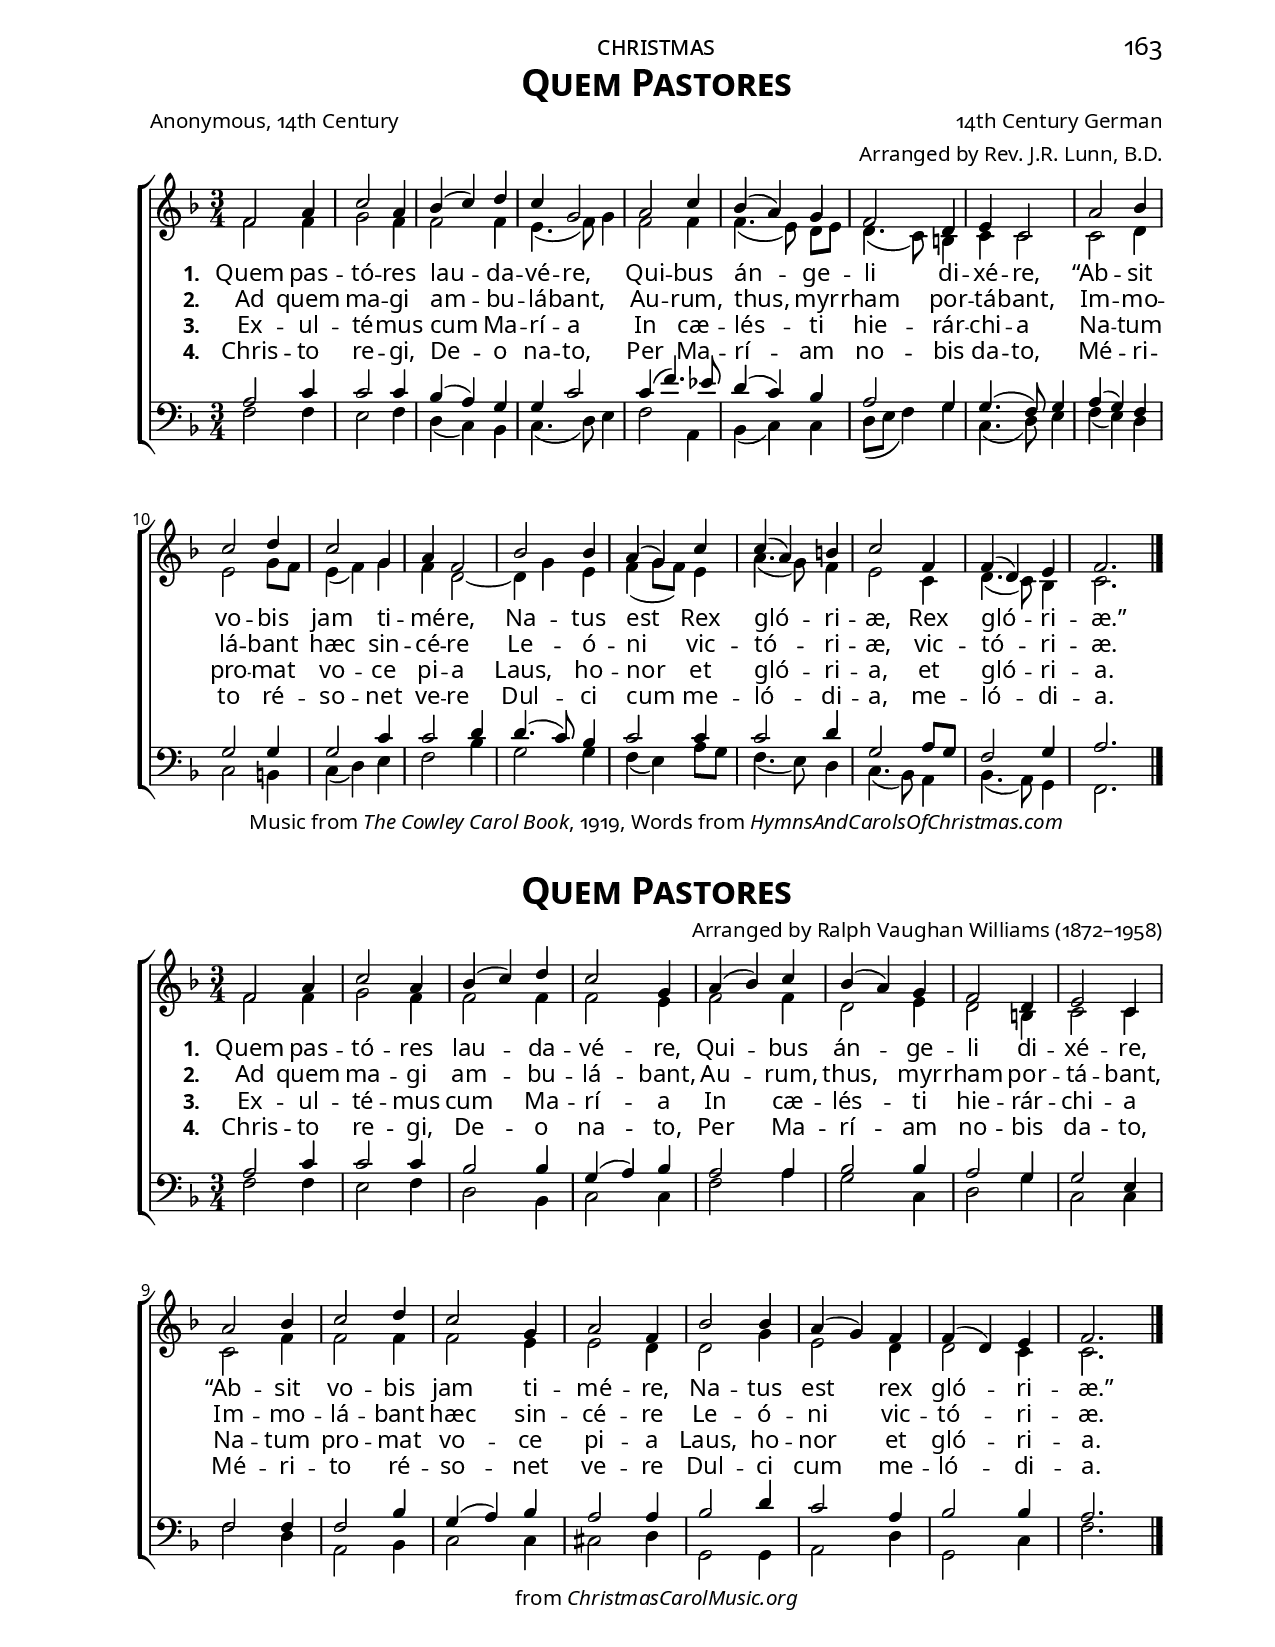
\version "2.24.0"
\include "util.ly"
\header {
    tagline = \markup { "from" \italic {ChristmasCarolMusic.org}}
}
\paper {
  print-all-headers = ##t
  paper-height = 11\in
  paper-width = 8.5\in
  indent = 0\in
  %system-system-spacing = #'((basic-distance . 10) (padding . 0))
  system-system-spacing =
    #'((basic-distance . 0)
       (minimum-distance . 0)
       (padding . -15)
       (stretchability . 100))
  score-markup-spacing =
    #'((basic-distance . 0)
       (minimum-distance . 0)
       (padding . 0)
       (stretchability . 0))
  ragged-last-bottom = ##f
  ragged-bottom = ##f
  two-sided = ##t
  inner-margin = 1\in
  outer-margin = 0.75\in
  top-margin = 0.26\in
  bottom-margin = 0.25\in
  first-page-number = #163
  print-first-page-number = ##t
  headerLine = \markup{\override #'(font-name . "Garamond Premier Pro") \smallCapsOldStyle"christmas"}
  oddHeaderMarkup = \markup\fill-line{
     \override #'(font-name . "Garamond Premier Pro")\abs-fontsize #12.5
     \combine 
        \fill-line{"" \if \should-print-page-number
        \oldStylePageNum""
        }
        \fill-line{\headerLine}
  }
  evenHeaderMarkup = \markup {
     \override #'(font-name . "Garamond Premier Pro")\abs-fontsize #12.5
     \combine
        \if \should-print-page-number
        \oldStylePageNum""
        \fill-line{\headerLine}
  }
}
#(set-global-staff-size 18) \paper{ #(define fonts (make-pango-font-tree "Garamond Premier Pro" "Garamond Premier Pro" "Garamond Premier Pro" (/ 18 20))) }
global = {
  \key f \major
  \time 3/4
  \autoBeamOff
  \override DynamicLineSpanner.staff-padding = #0.0
  \override DynamicLineSpanner.Y-extent = #'(-1 . 1)
}

sopMusic = \relative c' {
  f2 a4 |
  c2 a4 |
  bes( c) d |
  c g2 |
  a2 c4 |
  
  bes( a) g |
  f2 d4 |
  e4 c2 |
  a'2 bes4 |
  c2 d4 |
  
  c2 g4 |
  a4 f2 |
  bes2 bes4 |
  a( g) c |
  c( a) b |
  c2 f,4 |
  f( d) e |
  f2. \bar "|."
}
sopWords = \lyricmode {
  
}

altoMusic = \relative c' {
  f2 f4 |
  g2 f4 |
  f2 f4 |
  e4.( f8) g4 |
  f2 f4 f4.( e8) d[ e] |
  
  d4.( c8) b4 |
  c4 c2 |
  c2 d4 |
  e2 g8[ f] |
  e4( f) g |
  f4 d2~ |
  
  d4 g e |
  f( g8[ f]) e4 |
  a4.( g8) f4 |
  e2 c4 |
  d4.( c8) bes4 |
  c2. \bar "|."
}
altoWords = \lyricmode {
  \dropLyricsIX
  \set stanza = #"1. "
  Quem pas -- tó -- res lau -- da -- vé -- re,
  Qui -- bus án -- ge -- li di -- xé -- re,
  “Ab -- sit vo -- bis jam ti -- mé -- 
  re,
  Na -- \unset associatedVoice
  tus est Rex gló -- ri -- æ,
  Rex gló -- ri -- æ.”
}
altoWordsII = \lyricmode {
  \dropLyricsIX
%\markup\italic
  \set stanza = #"2. "
  Ad quem ma -- gi am -- bu -- lá -- bant,
  Au -- rum, thus, myr -- rham por -- tá -- bant,
  Im -- mo -- lá -- bant hæc sin -- cé -- 
  re
  Le -- \unset associatedVoice
  ó -- ni vic -- tó -- ri -- æ,
  vic -- tó -- ri -- æ.
}
altoWordsIII = \lyricmode {
  \dropLyricsIX
  \set stanza = #"3. "
  Ex -- ul -- té -- mus cum Ma -- rí -- a
  In cæ -- lés -- ti hie -- rár -- chi -- a
  Na -- tum pro -- mat vo -- ce pi -- 
  a
  Laus, \unset associatedVoice
  ho -- nor et gló -- ri -- a,
  et gló -- ri -- a.
}
altoWordsIV = \lyricmode {
  \dropLyricsIX
  \set stanza = #"4. "
  Chris -- to re -- gi, De -- o na -- to,
  Per Ma -- rí -- am no -- bis da -- to,
  Mé -- ri -- to ré -- so -- net ve -- 
  re
  Dul -- \unset associatedVoice
  ci cum me -- ló -- di -- a,
  me -- ló -- di -- a.
}
altoWordsV = \lyricmode {
  \set stanza = #"5. "
  \set ignoreMelismata = ##t
}
altoWordsVI = \lyricmode {
  \set stanza = #"6. "
  \set ignoreMelismata = ##t
}
tenorMusic = \relative c' {
  a2 c4 |
  c2 c4 |
  bes( a) g |
  g c2 |
  c4( f4.) ees8 |
  d4( c) bes |
  
  a2 g4 |
  g4.( f8) g4 |
  a( g) f |
  g2 g4 |
  g2 c4 |
  c2 d4 |
  
  d4.( c8) bes4 |
  c2 c4 |
  c2 d4 |
  g,2 a8[ g] |
  f2 g4 |
  a2. \bar "|."
}
tenorWords = \lyricmode {

}

bassMusic = \relative c {
  f2 f4 |
  e2 f4 |
  d( c) bes |
  c4.( d8) e4 |
  f2 a,4 |
  bes( c) c |
  
  d8([ e] f4) g |
  c,4.( d8) e4 |
  f( e) d |
  c2 b4 |
  c( d) e |
  f2 bes4 |
  
  g2 g4 |
  f( e) a8[ g] |
  f4.( e8) d4 |
  c4.( bes8) a4 |
  bes4.( a8) g4 |
  f2. \bar "|."
}
bassWords = \lyricmode {

}

pianoRH = \relative c' {
  
}
pianoLH = \relative c' {
  
}

\score {
  <<
   \new ChoirStaff <<
    \new Staff = women <<
      \new Voice = "sopranos" { \voiceOne << \global \sopMusic >> }
      \new Voice = "altos" { \voiceTwo << \global \altoMusic >> }
    >>
   \new Staff = men <<
      \clef bass
      \new Voice = "tenors" { \voiceOne << \global \tenorMusic >> }
      \new Voice = "basses" { \voiceTwo << \global \bassMusic >> }
    >>
    \new Lyrics \with { alignAboveContext = #"women" \override VerticalAxisGroup.nonstaff-relatedstaff-spacing = #'((basic-distance . 1))} \lyricsto "sopranos" \sopWords
    \new Lyrics = "altosVI"  \with { alignBelowContext = #"women" } \lyricsto "sopranos" \altoWordsVI
    \new Lyrics = "altosV"  \with { alignBelowContext = #"women" } \lyricsto "sopranos" \altoWordsV
    \new Lyrics = "altosIV"  \with { alignBelowContext = #"women" } \lyricsto "sopranos" \altoWordsIV
    \new Lyrics = "altosIII"  \with { alignBelowContext = #"women" } \lyricsto "sopranos" \altoWordsIII
    \new Lyrics = "altosII"  \with { alignBelowContext = #"women" } \lyricsto "sopranos" \altoWordsII
    \new Lyrics = "altos"  \with { alignBelowContext = #"women" \override VerticalAxisGroup.nonstaff-relatedstaff-spacing = #'((padding . -0.5))} \lyricsto "sopranos" \altoWords
    \new Lyrics \with { alignAboveContext = #"men" \override VerticalAxisGroup.nonstaff-relatedstaff-spacing = #'((basic-distance . 1)) } \lyricsto "tenors" \tenorWords
    \new Lyrics \with { alignBelowContext = #"men" \override VerticalAxisGroup.nonstaff-relatedstaff-spacing = #'((basic-distance . 1)) } \lyricsto "basses" \bassWords
  >>
%    \new PianoStaff << \new Staff { \new Voice { \pianoRH } } \new Staff { \clef "bass" \pianoLH } >>
  >>
  \layout {
  \context {
    \Lyrics
    \override LyricText.font-size = #1.3
  }
    \context {
      \Score
      \override SpacingSpanner.base-shortest-duration = #(ly:make-moment 1/2)
      \override SpacingSpanner.common-shortest-duration = #(ly:make-moment 1/2)
    }
    \context {
      % Remove all empty staves
      % \Staff \RemoveEmptyStaves \override VerticalAxisGroup.remove-first = ##t
    }
    \context {
      \Lyrics
      \override LyricText.X-offset = #center-on-word
    }
  }
  \header {
    title = \markup{\override #'(font-name . "Garamond Premier Pro Semibold"){ \abs-fontsize #18 \smallCapsOldStyle"Quem Pastores"}}
    poet = \markup\oldStyleNum"Anonymous, 14th Century"
    composer = \markup\oldStyleNum"14th Century German"
    arranger = \markup\oldStyleNum"Arranged by Rev. J.R. Lunn, B.D."
  }
}
\markup \fill-line {\center-column{
  \concat{ "Music from " \italic "The Cowley Carol Book" \oldStyleNum", 1919, Words from " \italic "HymnsAndCarolsOfChristmas.com"}}}
\markup\vspace#1



















global = {
  \key f \major
  \time 3/4
  \autoBeamOff
  \override DynamicLineSpanner.staff-padding = #0.0
  \override DynamicLineSpanner.Y-extent = #'(-1 . 1)
}

sopMusic = \relative c' {
  f2 a4 |
  c2 a4 |
  bes( c) d |
  c2 g4 |
  a( bes) c |
  
  bes( a) g |
  f2 d4 |
  e2 c4 |
  a'2 bes4 |
  c2 d4 |
  
  c2 g4 |
  a2 f4 |
  bes2 bes4 |
  a( g) f |
  f( d) e |
  f2. \bar "|."
}
sopWords = \lyricmode {
  
}

altoMusic = \relative c' {
  f2 f4 |
  g2 f4 |
  f2 f4 |
  f2 e4 |
  f2 f4 |
  
  d2 e4 |
  d2 b4 |
  c2 c4 |
  c2 f4 |
  f2 f4 |
  
  f2 e4 |
  e2 d4 |
  d2 g4 |
  e2 d4 |
  d2 c4 |
  c2. \bar "|."
}
altoWords = \lyricmode {
  \dropLyricsIX
  \set stanza = #"1. "
  Quem pas -- tó -- res lau -- da -- vé -- re,
  Qui -- bus án -- ge -- li di -- xé -- re,
  “Ab -- sit vo -- bis jam ti -- mé -- re,
  Na -- tus est rex gló -- ri -- æ.”
}
altoWordsII = \lyricmode {
  \dropLyricsIX
%\markup\italic
  \set stanza = #"2. "
  Ad quem ma -- gi am -- bu -- lá -- bant,
  Au -- rum, thus, myr -- rham por -- tá -- bant,
  Im -- mo -- lá -- bant hæc sin -- cé -- re
  Le -- ó -- ni vic -- tó -- ri -- æ.
}
altoWordsIII = \lyricmode {
  \dropLyricsIX
  \set stanza = #"3. "
  Ex -- ul -- té -- mus cum Ma -- rí -- a
  In cæ -- lés -- ti hie -- rár -- chi -- a
  Na -- tum pro -- mat vo -- ce pi -- a
  Laus, ho -- nor et gló -- ri -- a.
}
altoWordsIV = \lyricmode {
  \dropLyricsIX
  \set stanza = #"4. "
  Chris -- to re -- gi, De -- o na -- to,
  Per Ma -- rí -- am no -- bis da -- to,
  Mé -- ri -- to ré -- so -- net ve -- re
  Dul -- ci cum me -- ló -- di -- a.
}
altoWordsV = \lyricmode {
  \set stanza = #"5. "
  \set ignoreMelismata = ##t
}
altoWordsVI = \lyricmode {
  \set stanza = #"6. "
  \set ignoreMelismata = ##t
}
tenorMusic = \relative c' {
  a2 c4 |
  c2 c4 |
  bes2 bes4 |
  g( a) bes |
  a2 a4 |
  
  bes2 bes4 |
  a2 g4 |
  g2 e4 |
  f2 f4 |
  f2 bes4 |
  
  g( a) bes |
  a2 a4 |
  bes2 d4 |
  c2 a4 |
  bes2 bes4 |
  a2. \bar "|."
}
tenorWords = \lyricmode {

}

bassMusic = \relative c {
  f2 f4 |
  e2 f4 |
  d2 bes4 |
  c2 c4 |
  f2 a4 |
  
  g2 c,4 |
  d2 g4 |
  c,2 c4 |
  f2 d4 |
  a2 bes4 |
  
  c2 c4 |
  cis2 d4 |
  g,2 g4 |
  a2 d4 |
  g,2 c4 |
  f2. \bar "|."
}
bassWords = \lyricmode {

}

pianoRH = \relative c' {
  
}
pianoLH = \relative c' {
  
}

\score {
  <<
   \new ChoirStaff <<
    \new Staff = women <<
      \new Voice = "sopranos" { \voiceOne << \global \sopMusic >> }
      \new Voice = "altos" { \voiceTwo << \global \altoMusic >> }
    >>
    \new Lyrics \with { alignAboveContext = #"women" \override VerticalAxisGroup.nonstaff-relatedstaff-spacing = #'((basic-distance . 1))} \lyricsto "sopranos" \sopWords
    \new Lyrics = "altosVI"  \with { alignBelowContext = #"women" } \lyricsto "altos" \altoWordsVI
    \new Lyrics = "altosV"  \with { alignBelowContext = #"women" } \lyricsto "altos" \altoWordsV
    \new Lyrics = "altosIV"  \with { alignBelowContext = #"women" } \lyricsto "altos" \altoWordsIV
    \new Lyrics = "altosIII"  \with { alignBelowContext = #"women" } \lyricsto "altos" \altoWordsIII
    \new Lyrics = "altosII"  \with { alignBelowContext = #"women" } \lyricsto "altos" \altoWordsII
    \new Lyrics = "altos"  \with { alignBelowContext = #"women" \override VerticalAxisGroup.nonstaff-relatedstaff-spacing = #'((padding . -0.5)) } \lyricsto "altos" \altoWords
   \new Staff = men <<
      \clef bass
      \new Voice = "tenors" { \voiceOne << \global \tenorMusic >> }
      \new Voice = "basses" { \voiceTwo << \global \bassMusic >> }
    >>
    \new Lyrics \with { alignAboveContext = #"men" \override VerticalAxisGroup.nonstaff-relatedstaff-spacing = #'((basic-distance . 1)) } \lyricsto "tenors" \tenorWords
    \new Lyrics \with { alignBelowContext = #"men" \override VerticalAxisGroup.nonstaff-relatedstaff-spacing = #'((basic-distance . 1)) } \lyricsto "basses" \bassWords
  >>
%    \new PianoStaff << \new Staff { \new Voice { \pianoRH } } \new Staff { \clef "bass" \pianoLH } >>
  >>
  \layout {
  \context {
    \Lyrics
    \override LyricText.font-size = #1.3
  }
    \context {
      \Score
      %\override SpacingSpanner.base-shortest-duration = #(ly:make-moment 1/8)
      %\override SpacingSpanner.common-shortest-duration = #(ly:make-moment 1/4)
    }
    \context {
      % Remove all empty staves
      % \Staff \RemoveEmptyStaves \override VerticalAxisGroup.remove-first = ##t
    }
    \context {
      \Lyrics
      \override LyricText.X-offset = #center-on-word
    }
  }
  \header {
    title = \markup{\override #'(font-name . "Garamond Premier Pro Semibold"){ \abs-fontsize #18 \smallCapsOldStyle"Quem Pastores"}}
%    poet = \markup\oldStyleNum"Anonymous, 14th Century"
%    composer = \markup\oldStyleNum"14th Century German"
    composer = \markup\oldStyleNum"Arranged by Ralph Vaughan Williams (1872–1958)"
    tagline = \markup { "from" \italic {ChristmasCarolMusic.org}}
  }
}

